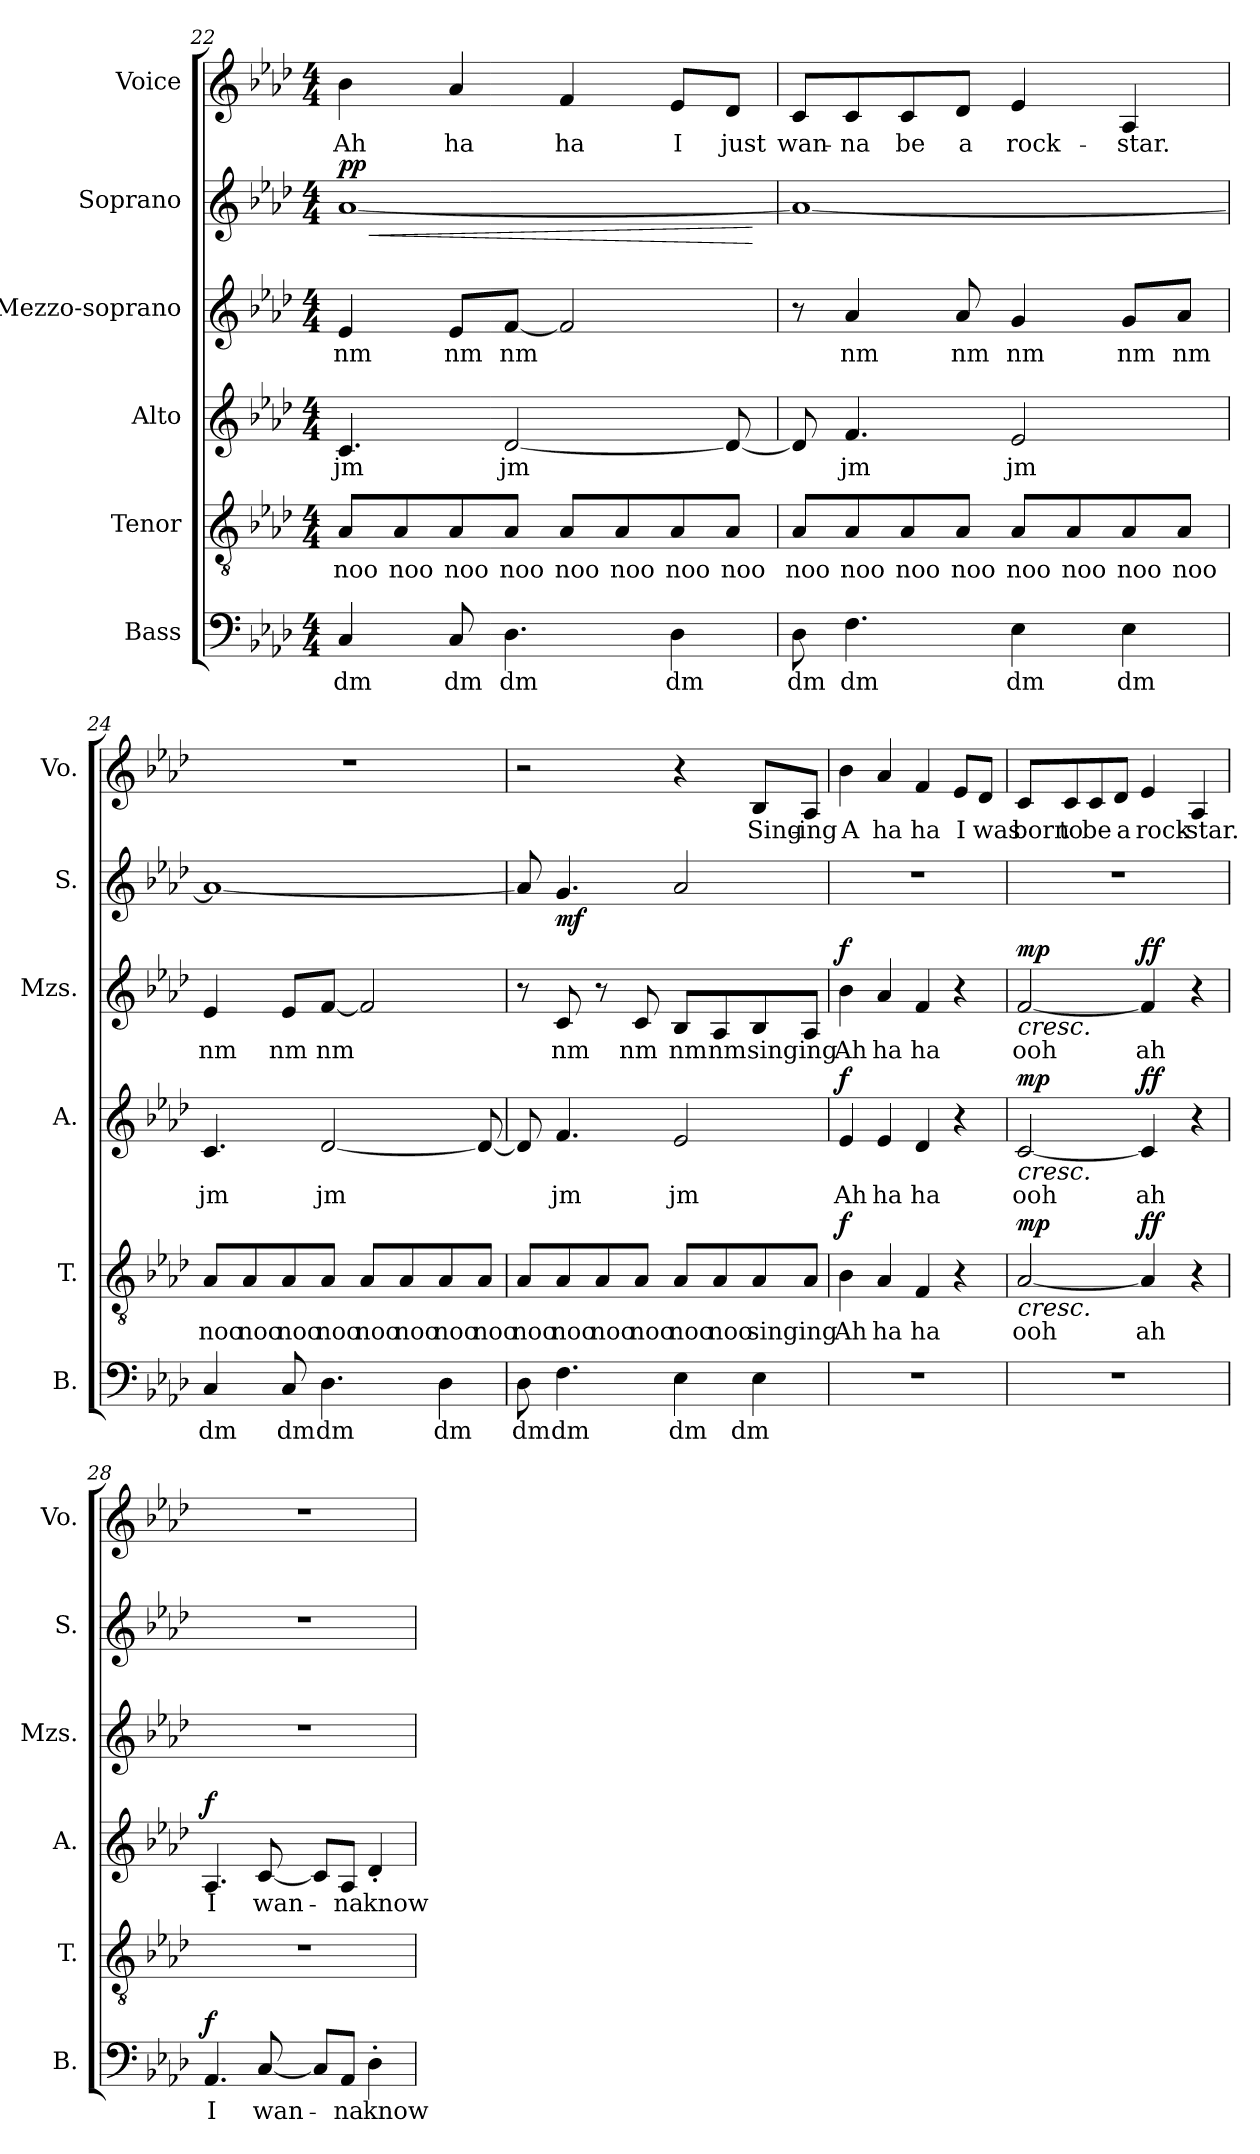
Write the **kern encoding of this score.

**kern	**text	**dynam	**kern	**text	**dynam	**kern	**text	**dynam	**kern	**text	**dynam	**kern	**dynam	**kern	**text
*part6	*part6	*part6	*part5	*part5	*part5	*part4	*part4	*part4	*part3	*part3	*part3	*part2	*part2	*part1	*part1
*staff6	*staff6	*staff6	*staff5	*staff5	*staff5	*staff4	*staff4	*staff4	*staff3	*staff3	*staff3	*staff2	*staff2	*staff1	*staff1
*I"Bass	*	*	*I"Tenor	*	*	*I"Alto	*	*	*I"Mezzo-soprano	*	*	*I"Soprano	*	*I"Voice	*
*I'B.	*	*	*I'T.	*	*	*I'A.	*	*	*I'Mzs.	*	*	*I'S.	*	*I'Vo.	*
*clefF4	*	*	*clefGv2	*	*	*clefG2	*	*	*clefG2	*	*	*clefG2	*	*clefG2	*
*k[b-e-a-d-]	*	*	*k[b-e-a-d-]	*	*	*k[b-e-a-d-]	*	*	*k[b-e-a-d-]	*	*	*k[b-e-a-d-]	*	*k[b-e-a-d-]	*
*M4/4	*	*	*M4/4	*	*	*M4/4	*	*	*M4/4	*	*	*M4/4	*	*M4/4	*
=22	=22	=22	=22	=22	=22	=22	=22	=22	=22	=22	=22	=22	=22	=22	=22
!	!	!	!	!	!	!	!	!	!	!	!	!	!LO:HP:b	!	!
!	!	!	!	!	!	!	!	!	!	!	!	!	!LO:DY:n=1:a	!	!
4C/	dm	.	8A-/L	noo	.	4.c/	jm	.	4e-/	nm	.	[1a-	< pp	4b-\	Ah
.	.	.	8A-/	noo	.	.	.	.	.	.	.	.	.	.	.
8C/	dm	.	8A-/	noo	.	.	.	.	8e-/L	nm	.	.	.	4a-/	ha
4.D-\	dm	.	8A-/J	noo	.	[2d-/	jm	.	[8f/J	nm	.	.	.	.	.
.	.	.	8A-/L	noo	.	.	.	.	2f/]	.	.	.	.	4f/	ha
.	.	.	8A-/	noo	.	.	.	.	.	.	.	.	.	.	.
4D-\	dm	.	8A-/	noo	.	.	.	.	.	.	.	.	.	8e-/L	I
.	.	.	8A-/J	noo	.	8d-/_	.	.	.	.	.	.	.	8d-/J	just
.	.	.	.	.	.	.	.	.	.	.	.	.	[	.	.
!!LO:PB:g=z
=23	=23	=23	=23	=23	=23	=23	=23	=23	=23	=23	=23	=23	=23	=23	=23
8D-\	dm	.	8A-/L	noo	.	8d-/]	.	.	8r	.	.	1a-_	.	8c/L	wan-
4.F\	dm	.	8A-/	noo	.	4.f/	jm	.	4a-/	nm	.	.	.	8c/	-na
.	.	.	8A-/	noo	.	.	.	.	.	.	.	.	.	8c/	be
.	.	.	8A-/J	noo	.	.	.	.	8a-/	nm	.	.	.	8d-/J	a
4E-\	dm	.	8A-/L	noo	.	2e-/	jm	.	4g/	nm	.	.	.	4e-/	rock-
.	.	.	8A-/	noo	.	.	.	.	.	.	.	.	.	.	.
4E-\	dm	.	8A-/	noo	.	.	.	.	8g/L	nm	.	.	.	4A-/	-star.
.	.	.	8A-/J	noo	.	.	.	.	8a-/J	nm	.	.	.	.	.
=24	=24	=24	=24	=24	=24	=24	=24	=24	=24	=24	=24	=24	=24	=24	=24
4C/	dm	.	8A-/L	noo	.	4.c/	jm	.	4e-/	nm	.	1a-_	.	1r	.
.	.	.	8A-/	noo	.	.	.	.	.	.	.	.	.	.	.
8C/	dm	.	8A-/	noo	.	.	.	.	8e-/L	nm	.	.	.	.	.
4.D-\	dm	.	8A-/J	noo	.	[2d-/	jm	.	[8f/J	nm	.	.	.	.	.
.	.	.	8A-/L	noo	.	.	.	.	2f/]	.	.	.	.	.	.
.	.	.	8A-/	noo	.	.	.	.	.	.	.	.	.	.	.
4D-\	dm	.	8A-/	noo	.	.	.	.	.	.	.	.	.	.	.
.	.	.	8A-/J	noo	.	8d-/_	.	.	.	.	.	.	.	.	.
!!LO:PB:g=z
=25	=25	=25	=25	=25	=25	=25	=25	=25	=25	=25	=25	=25	=25	=25	=25
8D-\	dm	.	8A-/L	noo	.	8d-/]	.	.	8r	.	.	8a-/]	.	2r	.
!	!	!	!	!	!	!	!	!	!	!	!	!	!LO:DY:b	!	!
4.F\	dm	.	8A-/	noo	.	4.f/	jm	.	8c/	nm	.	4.g/	mf	.	.
.	.	.	8A-/	noo	.	.	.	.	8r	.	.	.	.	.	.
.	.	.	8A-/J	noo	.	.	.	.	8c/	nm	.	.	.	.	.
4E-\	dm	.	8A-/L	noo	.	2e-/	jm	.	8B-/L	nm	.	2a-/	.	4r	.
.	.	.	8A-/	noo	.	.	.	.	8A-/	nm	.	.	.	.	.
4E-\	dm	.	8A-/	sing	.	.	.	.	8B-/	sing	.	.	.	8B-/L	Sing-
.	.	.	8A-/J	ing	.	.	.	.	8A-/J	ing	.	.	.	8A-/J	-ing
=26	=26	=26	=26	=26	=26	=26	=26	=26	=26	=26	=26	=26	=26	=26	=26
!	!	!	!	!	!LO:DY:a	!	!	!LO:DY:a	!	!	!LO:DY:a	!	!	!	!
1r	.	.	4B-\	Ah	f	4e-/	Ah	f	4b-\	Ah	f	1r	.	4b-\	A
.	.	.	4A-/	ha	.	4e-/	ha	.	4a-/	ha	.	.	.	4a-/	ha
.	.	.	4F/	ha	.	4d-/	ha	.	4f/	ha	.	.	.	4f/	ha
.	.	.	4r	.	.	4r	.	.	4r	.	.	.	.	8e-/L	I
.	.	.	.	.	.	.	.	.	.	.	.	.	.	8d-/J	was
=27	=27	=27	=27	=27	=27	=27	=27	=27	=27	=27	=27	=27	=27	=27	=27
!	!	!	!	!	!LO:HP:b	!	!	!LO:HP:b	!	!	!LO:HP:b	!	!	!	!
!	!	!	!	!	!LO:DY:n=1:a	!	!	!LO:DY:n=1:a	!	!	!LO:DY:n=1:a	!	!	!	!
1r	.	.	[2A-/	ooh	< mp	[2c/	ooh	< mp	[2f/	ooh	< mp	1r	.	8c/L	born
.	.	.	.	.	.	.	.	.	.	.	.	.	.	8c/	to
.	.	.	.	.	.	.	.	.	.	.	.	.	.	8c/	be
.	.	.	.	.	.	.	.	.	.	.	.	.	.	8d-/J	a
!	!	!	!	!	!LO:DY:n=2:a	!	!	!LO:DY:n=2:a	!	!	!LO:DY:n=2:a	!	!	!	!
.	.	.	4A-/]	ah	ff	4c/]	ah	ff	4f/]	ah	ff	.	.	4e-/	rock-
.	.	.	4r	.	.	4r	.	.	4r	.	.	.	.	4A-/	-star.
.	.	.	.	.	[	.	.	[	.	.	[	.	.	.	.
!!LO:PB:g=z
=28	=28	=28	=28	=28	=28	=28	=28	=28	=28	=28	=28	=28	=28	=28	=28
!	!	!LO:DY:a	!	!	!	!	!	!LO:DY:a	!	!	!	!	!	!	!
4.AA-/	I	f	1r	.	.	4.A-/	I	f	1r	.	.	1r	.	1r	.
[8C/	wan-	.	.	.	.	[8c/	wan-	.	.	.	.	.	.	.	.
8C/L]	.	.	.	.	.	8c/L]	.	.	.	.	.	.	.	.	.
8AA-/J	-na	.	.	.	.	8A-/J	-na	.	.	.	.	.	.	.	.
4D-'\	know	.	.	.	.	4d-'/	know	.	.	.	.	.	.	.	.
=	=	=	=	=	=	=	=	=	=	=	=	=	=	=	=
*-	*-	*-	*-	*-	*-	*-	*-	*-	*-	*-	*-	*-	*-	*-	*-
